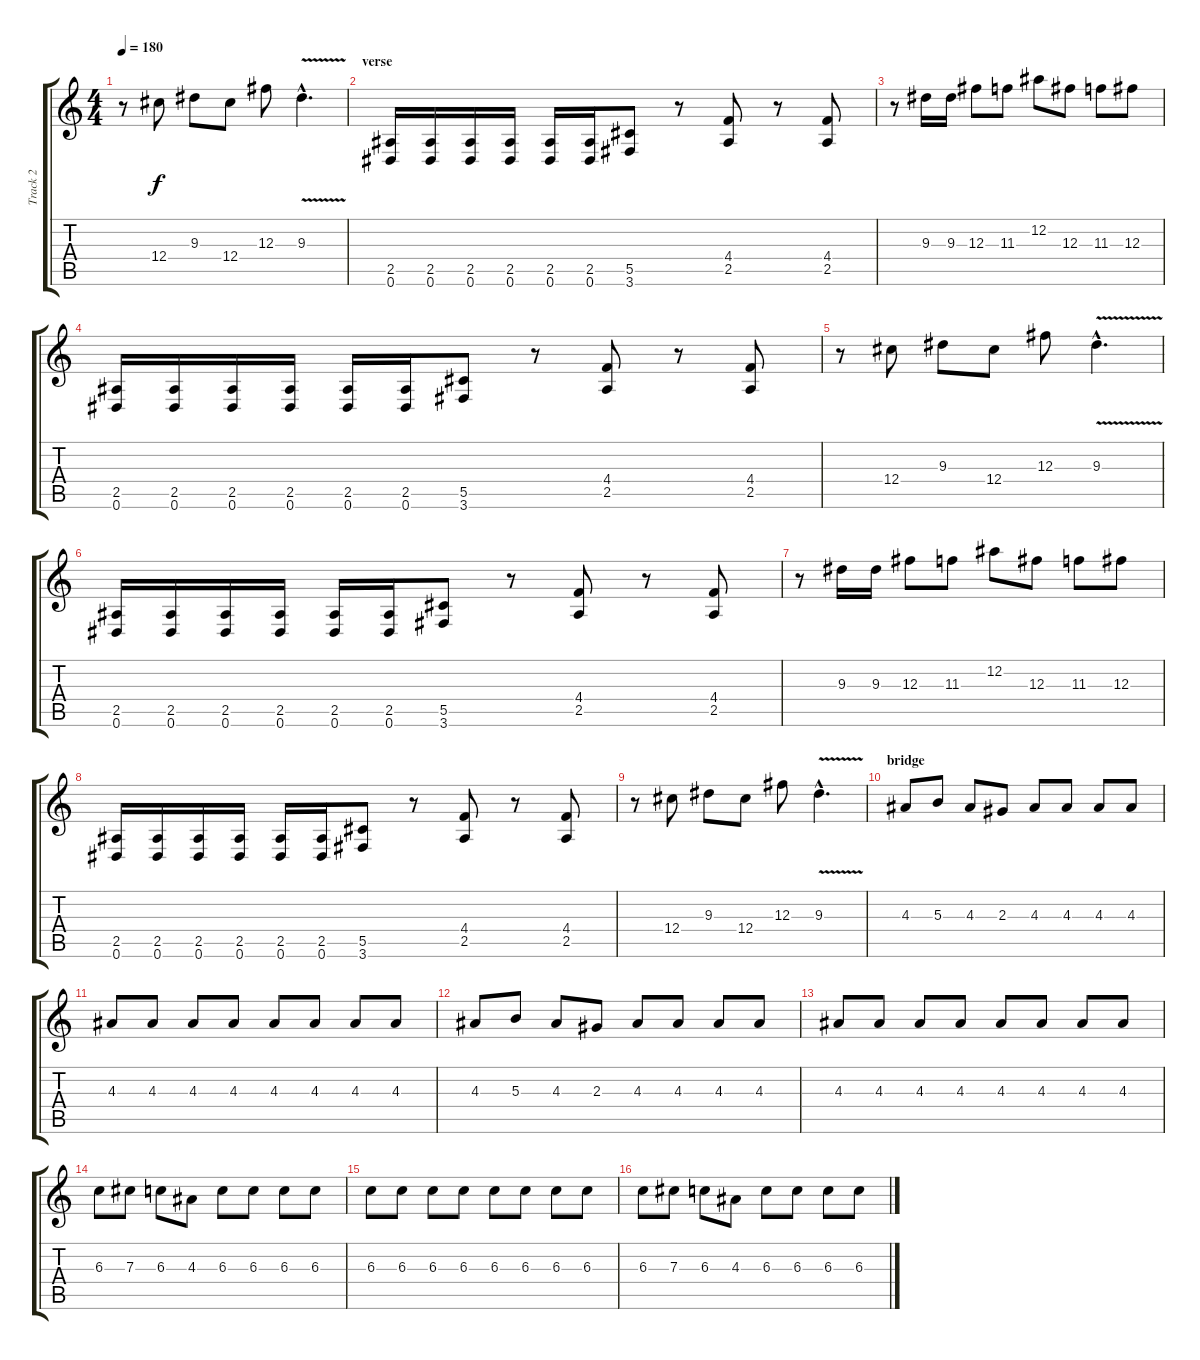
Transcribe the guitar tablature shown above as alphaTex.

\track ("Track 2" "Track 2") {instrument overdrivenguitar}
\staff {score tabs}
\tuning (Eb4 Bb3 Gb3 Db3 Ab2 Eb2) {hide}
\ts (4 4)
\tempo 180
\clef g2
\ks c
r.8{dy f} 12.4.8 9.3.8 12.4.8 12.3.8 9.3{v hac}.4{d} |
\section ("" "verse")
(2.5 0.6).16 (2.5 0.6).16 (2.5 0.6).16 (2.5 0.6).16 (2.5 0.6).16 (2.5 0.6).16 (5.5 3.6).8 r.8 (4.4 2.5).8 r.8 (4.4 2.5).8 |
r.8 9.3.16 9.3.16 12.3.8 11.3.8 12.2.8 12.3.8 11.3.8 12.3.8 |
(2.5 0.6).16 (2.5 0.6).16 (2.5 0.6).16 (2.5 0.6).16 (2.5 0.6).16 (2.5 0.6).16 (5.5 3.6).8 r.8 (4.4 2.5).8 r.8 (4.4 2.5).8 |
r.8 12.4.8 9.3.8 12.4.8 12.3.8 9.3{v hac}.4{d} |
(2.5 0.6).16 (2.5 0.6).16 (2.5 0.6).16 (2.5 0.6).16 (2.5 0.6).16 (2.5 0.6).16 (5.5 3.6).8 r.8 (4.4 2.5).8 r.8 (4.4 2.5).8 |
r.8 9.3.16 9.3.16 12.3.8 11.3.8 12.2.8 12.3.8 11.3.8 12.3.8 |
(2.5 0.6).16 (2.5 0.6).16 (2.5 0.6).16 (2.5 0.6).16 (2.5 0.6).16 (2.5 0.6).16 (5.5 3.6).8 r.8 (4.4 2.5).8 r.8 (4.4 2.5).8 |
r.8 12.4.8 9.3.8 12.4.8 12.3.8 9.3{v hac}.4{d} |
\section ("" "bridge")
4.3.8 5.3.8 4.3.8 2.3.8 4.3.8 4.3.8 4.3.8 4.3.8 |
4.3.8 4.3.8 4.3.8 4.3.8 4.3.8 4.3.8 4.3.8 4.3.8 |
4.3.8 5.3.8 4.3.8 2.3.8 4.3.8 4.3.8 4.3.8 4.3.8 |
4.3.8 4.3.8 4.3.8 4.3.8 4.3.8 4.3.8 4.3.8 4.3.8 |
6.3.8 7.3.8 6.3.8 4.3.8 6.3.8 6.3.8 6.3.8 6.3.8 |
6.3.8 6.3.8 6.3.8 6.3.8 6.3.8 6.3.8 6.3.8 6.3.8 |
6.3.8 7.3.8 6.3.8 4.3.8 6.3.8 6.3.8 6.3.8 6.3.8
